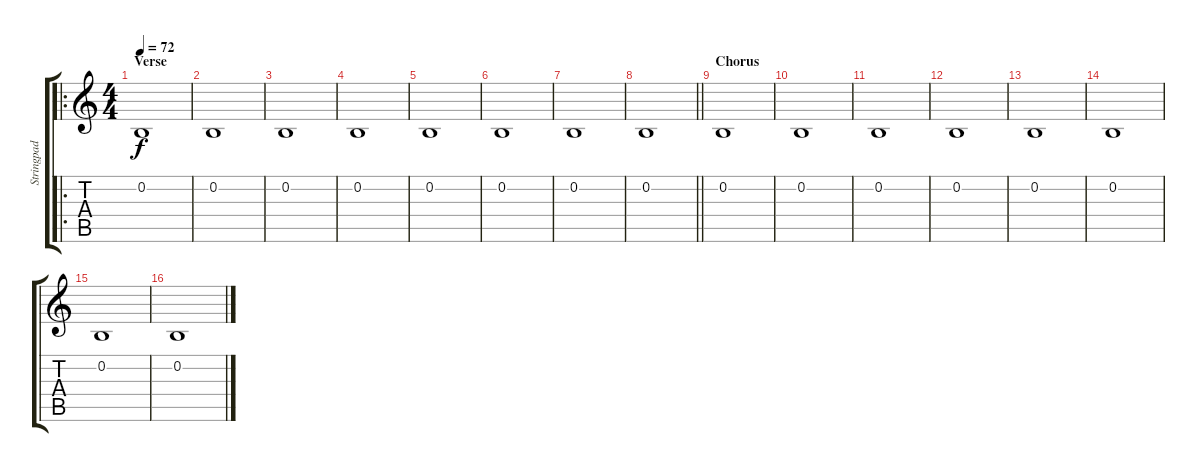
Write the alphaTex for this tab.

\track ("Stringpad" "Stringpad") {instrument stringensemble1}
\staff {score tabs}
\tuning (E4 B3 G3 D3 A2 E2) {hide}
\ro
\ts (4 4)
\section ("" "Verse")
\tempo 72
\clef g2
\ks c
0.2.1{dy f} |
0.2.1 |
0.2.1 |
0.2.1 |
0.2.1 |
0.2.1 |
0.2.1 |
\barLineRight lightlight
0.2.1 |
\section ("" "Chorus")
0.2.1 |
0.2.1 |
0.2.1 |
0.2.1 |
0.2.1 |
0.2.1 |
0.2.1 |
0.2.1
